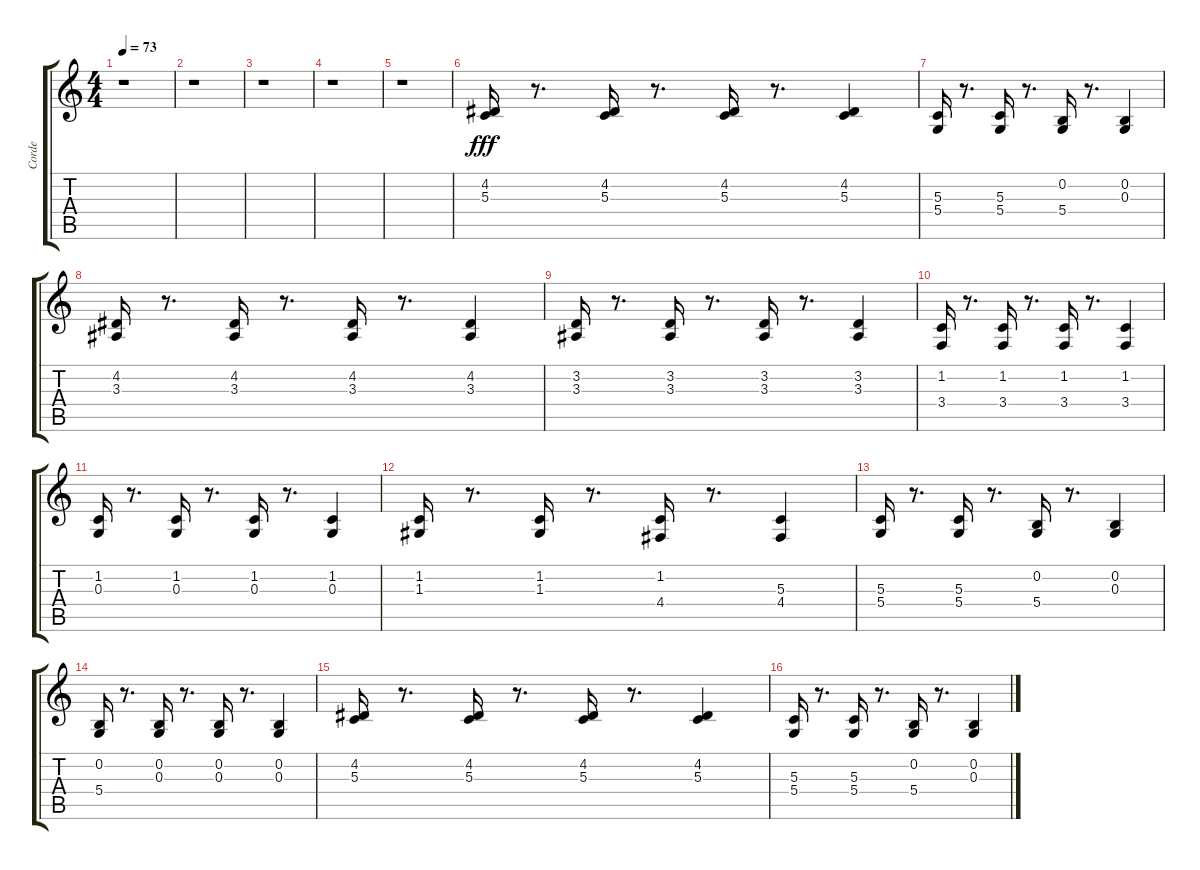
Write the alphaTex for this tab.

\track ("Corde" "Corde") {instrument synthstrings2}
\staff {score tabs}
\tuning (E4 B3 G3 D3 A2 E2) {hide}
\ts (4 4)
\tempo 73
\clef g2
\ks c
r.1{dy fff} |
r.1 |
r.1 |
r.1 |
r.1 |
(4.2 5.3).16 r.8{d} (4.2 5.3).16 r.8{d} (4.2 5.3).16 r.8{d} (4.2 5.3).4 |
(5.3 5.4).16 r.8{d} (5.3 5.4).16 r.8{d} (0.2 5.4).16 r.8{d} (0.2 0.3).4 |
(4.2 3.3).16 r.8{d} (4.2 3.3).16 r.8{d} (4.2 3.3).16 r.8{d} (4.2 3.3).4 |
(3.2 3.3).16 r.8{d} (3.2 3.3).16 r.8{d} (3.2 3.3).16 r.8{d} (3.2 3.3).4 |
(1.2 3.4).16 r.8{d} (1.2 3.4).16 r.8{d} (1.2 3.4).16 r.8{d} (1.2 3.4).4 |
(1.2 0.3).16 r.8{d} (1.2 0.3).16 r.8{d} (1.2 0.3).16 r.8{d} (1.2 0.3).4 |
(1.2 1.3).16 r.8{d} (1.2 1.3).16 r.8{d} (1.2 4.4).16 r.8{d} (5.3 4.4).4 |
(5.3 5.4).16 r.8{d} (5.3 5.4).16 r.8{d} (0.2 5.4).16 r.8{d} (0.2 0.3).4 |
(0.2 5.4).16 r.8{d} (0.2 0.3).16 r.8{d} (0.2 0.3).16 r.8{d} (0.2 0.3).4 |
(4.2 5.3).16 r.8{d} (4.2 5.3).16 r.8{d} (4.2 5.3).16 r.8{d} (4.2 5.3).4 |
(5.3 5.4).16 r.8{d} (5.3 5.4).16 r.8{d} (0.2 5.4).16 r.8{d} (0.2 0.3).4
